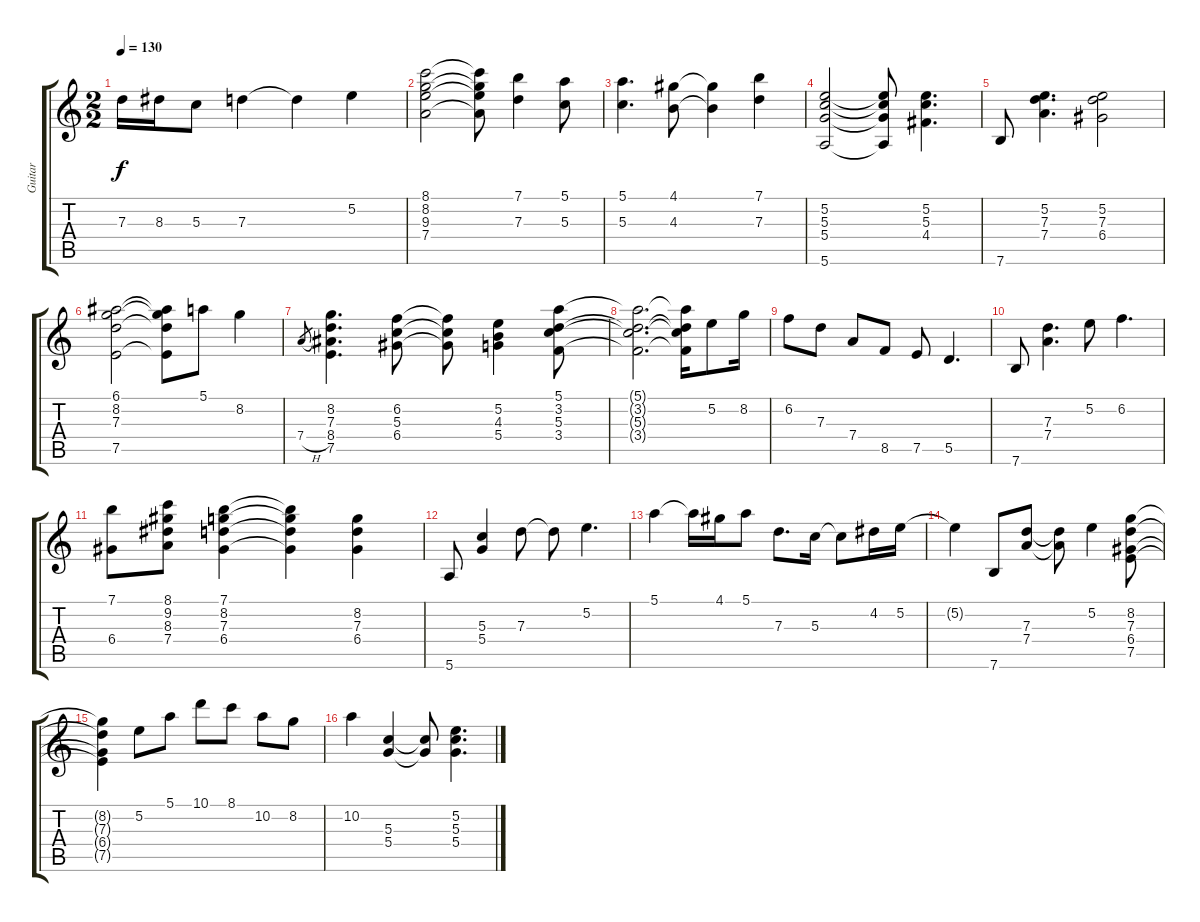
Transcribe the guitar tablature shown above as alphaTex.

\track ("Guitar" "Guitar") {instrument acousticguitarsteel}
\staff {score tabs}
\tuning (E4 B3 G3 D3 A2 E2) {hide}
\ts (2 2)
\tempo 130
\clef g2
\ks c
7.3.16{dy f} 8.3.16 5.3.8 7.3.4 7.3{t}.4 5.2.4 |
(8.1 8.2 9.3 7.4).2 (8.1{t} 8.2{t} 9.3{t} 7.4{t}).8 (7.1 7.3).4 (5.1 5.3).8 |
(5.1 5.3).4{d} (4.1 4.3).8 (4.1{t} 4.3{t}).4 (7.1 7.3).4 |
(5.2 5.3 5.4 5.6).2 (5.2{t} 5.3{t} 5.4{t} 5.6{t}).8 (5.2 5.3 4.4).4{d} |
7.6.8 (5.2 7.3 7.4).4{d} (5.2 7.3 6.4).2 |
(6.1 8.2 7.3 7.5).2 (6.1{t} 8.2{t} 7.3{t} 7.5{t}).8 5.1.8 8.2.4 |
7.4{h}.8{gr} (8.2 7.3 8.4 7.5).4{d} (6.2 5.3 6.4).8 (6.2{t} 5.3{t} 6.4{t}).8 (5.2 4.3 5.4).4 (5.1 3.2 5.3 3.4).8 |
(5.1{t} 3.2{t} 5.3{t} 3.4{t}).2{d} (5.1{t} 3.2{t} 5.3{t} 3.4{t}).16 5.2.8 8.2.16 |
6.2.8 7.3.8 7.4.8 8.5.8 7.5.8 5.5.4{d} |
7.6.8 (7.3 7.4).4{d} 5.2.8 6.2.4{d} |
(7.1 6.4).8 (8.1 9.2 8.3 7.4).8 (7.1 8.2 7.3 6.4).4 (7.1{t} 8.2{t} 7.3{t} 6.4{t}).4 (8.2 7.3 6.4).4 |
5.6.8 (5.3 5.4).4 7.3.8 7.3{t}.8 5.2.4{d} |
5.1.4 5.1{t}.16 4.1.16 5.1.8 7.3.8{d} 5.3.16 5.3{t}.8 4.2.16 5.2.16 |
5.2{t}.4 7.6.8 (7.3 7.4).8 (7.3{t} 7.4{t}).8 5.2.4 (8.2 7.3 6.4 7.5).8 |
(8.2{t} 7.3{t} 6.4{t} 7.5{t}).4 5.2.8 5.1.8 10.1.8 8.1.8 10.2.8 8.2.8 |
10.2.4 (5.3 5.4).4 (5.3{t} 5.4{t}).8 (5.2 5.3 5.4).4{d}
